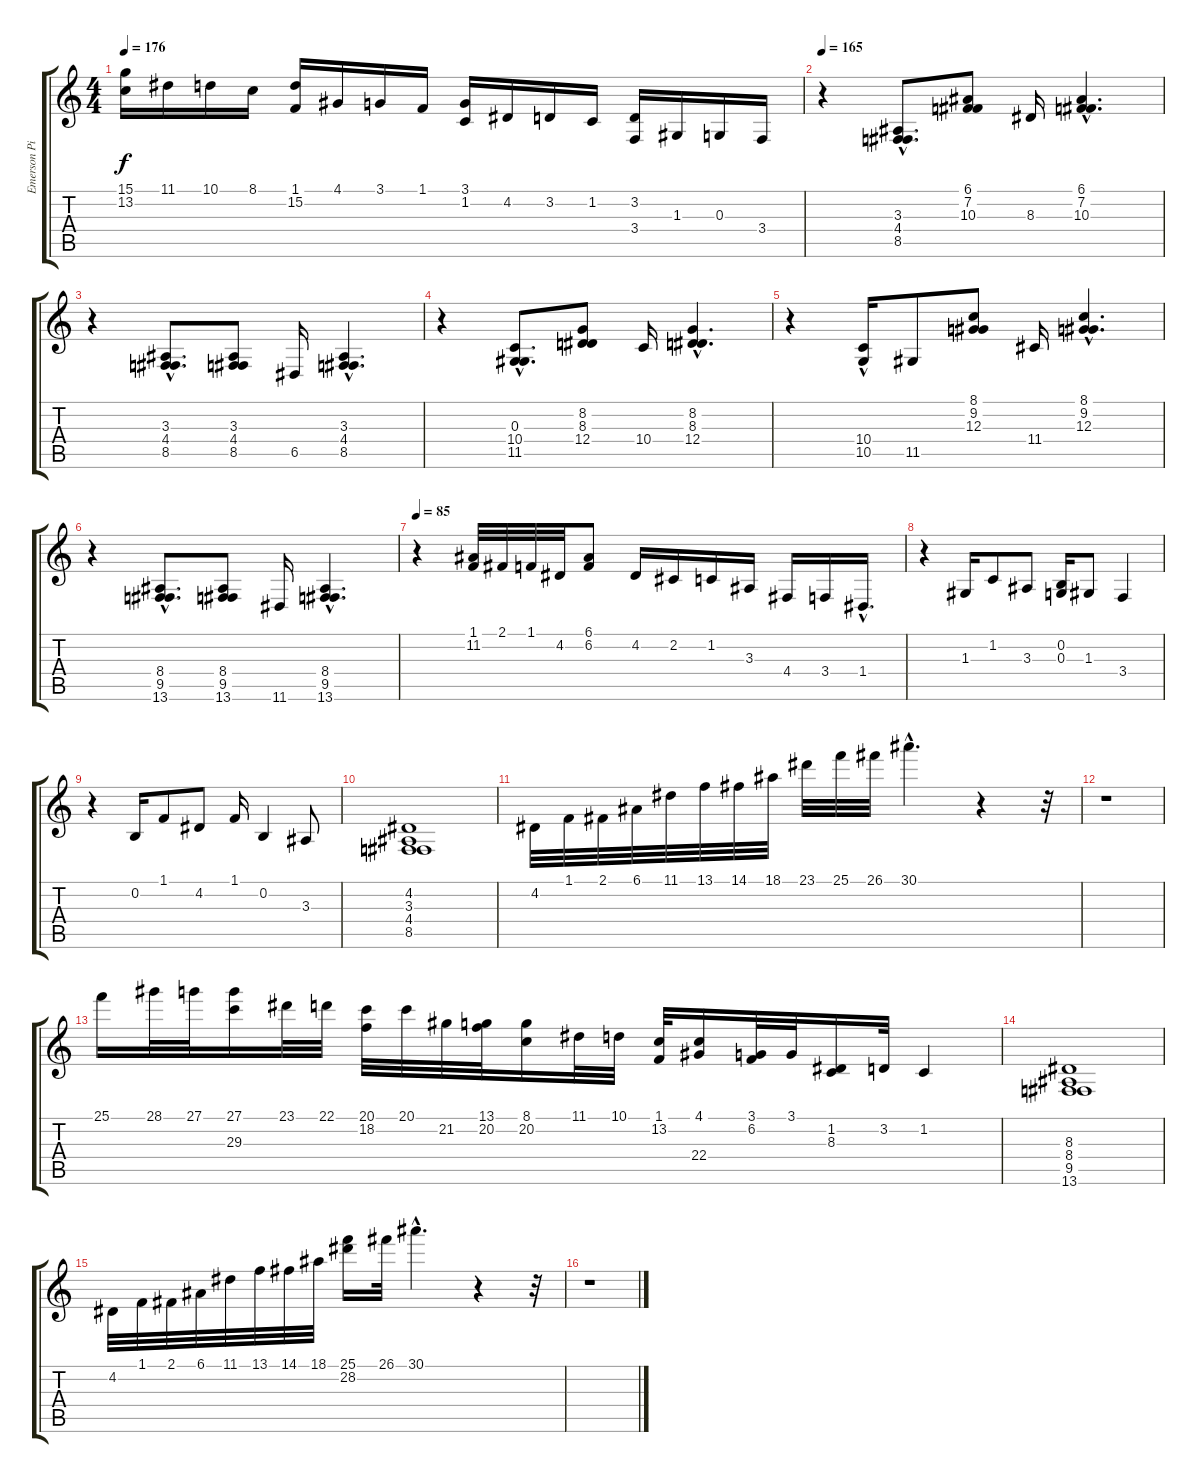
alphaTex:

\track ("Emerson Piano RH" "Emerson Pi") {instrument acousticgrandpiano}
\staff {score tabs}
\tuning (E4 B3 G3 D3 A2 E2) {hide}
\ts (4 4)
\tempo 176
\clef g2
\ks c
(15.1 13.2).16{dy f} 11.1.16 10.1.16 8.1.16 (1.1 15.2).16 4.1.16 3.1.16 1.1.16 (3.1 1.2).16 4.2.16 3.2.16 1.2.16 (3.2 3.4).16 1.3.16 0.3.16 3.4.16 |
\tempo 165
r.4 (3.3{hac} 4.4{hac} 8.5{hac}).8{d} (6.1 7.2 10.3).8 8.3.16 (6.1{hac} 7.2{hac} 10.3{hac}).4{d} |
r.4 (3.3{hac} 4.4{hac} 8.5{hac}).8{d} (3.3 4.4 8.5).8 6.5.16 (3.3{hac} 4.4{hac} 8.5{hac}).4{d} |
r.4 (0.3{hac} 10.4{hac} 11.5{hac}).8{d} (8.2 8.3 12.4).8 10.4.16 (8.2{hac} 8.3{hac} 12.4{hac}).4{d} |
r.4 (10.4{hac} 10.5{hac}).16 11.5.8 (8.1 9.2 12.3).8 11.4.16 (8.1{hac} 9.2{hac} 12.3{hac}).4{d} |
r.4 (8.4{hac} 9.5{hac} 13.6{hac}).8{d} (8.4 9.5 13.6).8 11.6.16 (8.4{hac} 9.5{hac} 13.6{hac}).4{d} |
\tempo 85
r.4 (1.1 11.2).32 2.1.32 1.1.32 4.2.32 (6.1 6.2).8 4.2.16 2.2.16 1.2.16 3.3.16 4.4.16 3.4.16 1.4{hac}.16{d} |
r.4 1.3.16 1.2.8 3.3.8 (0.2 0.3).16 1.3.8 3.4.4 |
r.4 0.2.16 1.1.8 4.2.8 1.1.16 0.2.4 3.3.8 |
(4.2 3.3 4.4 8.5).1 |
4.2.32 1.1.32 2.1.32 6.1.32 11.1.32 13.1.32 14.1.32 18.1.32 23.1.32 25.1.32 26.1.32 30.1{hac}.4{d} r.4 r.32 |
r.1 |
25.1.16 28.1.32 27.1.32 (27.1 29.3).16 23.1.32 22.1.32 (20.1 18.2).32 20.1.32 21.2.32 (13.1 20.2).32 (8.1 20.2).16 11.1.32 10.1.32 (1.1 13.2).32 (4.1 22.4).16 (3.1 6.2).32 3.1.32 (1.2 8.3).16 3.2.32 1.2.4 |
(8.3 8.4 9.5 13.6).1 |
4.2.32 1.1.32 2.1.32 6.1.32 11.1.32 13.1.32 14.1.32 18.1.32 (25.1 28.2).16 26.1.32 30.1{hac}.4{d} r.4 r.32 |
r.1
